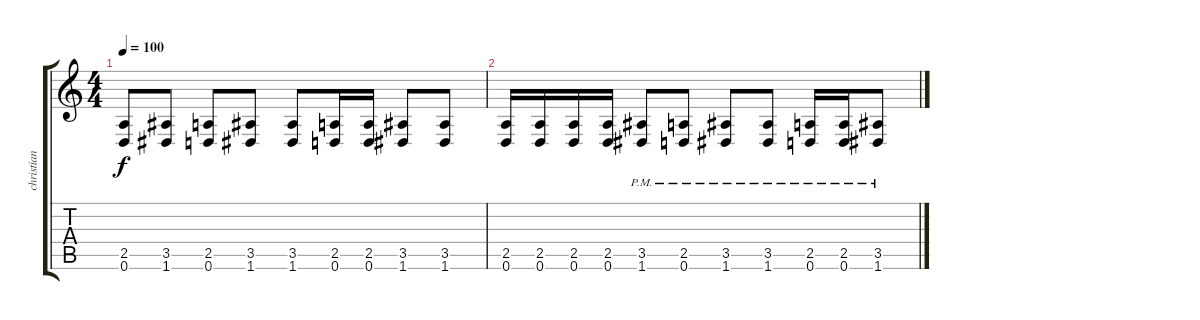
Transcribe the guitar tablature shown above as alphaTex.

\track ("christian" "christian") {instrument distortionguitar}
\staff {score tabs}
\tuning (D4 A3 F3 C3 G2 D2) {hide}
\ts (4 4)
\tempo 100
\clef g2
\ks c
(2.5 0.6).8{dy f volume 13 balance 11 instrument distortionguitar} (3.5 1.6).8 (2.5 0.6).8 (3.5 1.6).8 (3.5 1.6).8 (2.5 0.6).16 (2.5 0.6).16 (3.5 1.6).8 (3.5 1.6).8 |
(2.5 0.6).16 (2.5 0.6).16 (2.5 0.6).16 (2.5 0.6).16 (3.5{pm} 1.6{pm}).8 (2.5{pm} 0.6{pm}).8 (3.5{pm} 1.6{pm}).8 (3.5{pm} 1.6{pm}).8 (2.5{pm} 0.6{pm}).16 (2.5{pm} 0.6{pm}).16 (3.5{pm} 1.6{pm}).8
